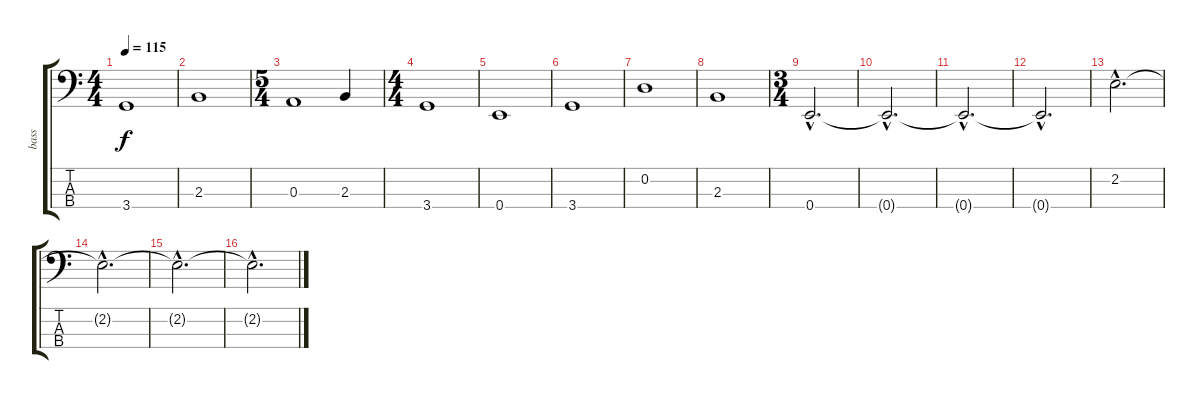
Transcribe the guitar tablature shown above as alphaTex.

\track ("bass" "bass") {instrument electricbassfinger}
\staff {score tabs}
\tuning (G2 D2 A1 E1) {hide}
\ts (4 4)
\tempo 115
\clef f4
\ks c
3.4.1{dy f} |
2.3.1 |
\ts (5 4)
0.3.1 2.3.4 |
\ts (4 4)
3.4.1 |
0.4.1 |
3.4.1 |
0.2.1 |
2.3.1 |
\ts (3 4)
0.4{hac}.2{d} |
0.4{hac t}.2{d} |
0.4{hac t}.2{d} |
0.4{hac t}.2{d} |
2.2{hac}.2{d} |
2.2{hac t}.2{d} |
2.2{hac t}.2{d} |
2.2{hac t}.2{d}
